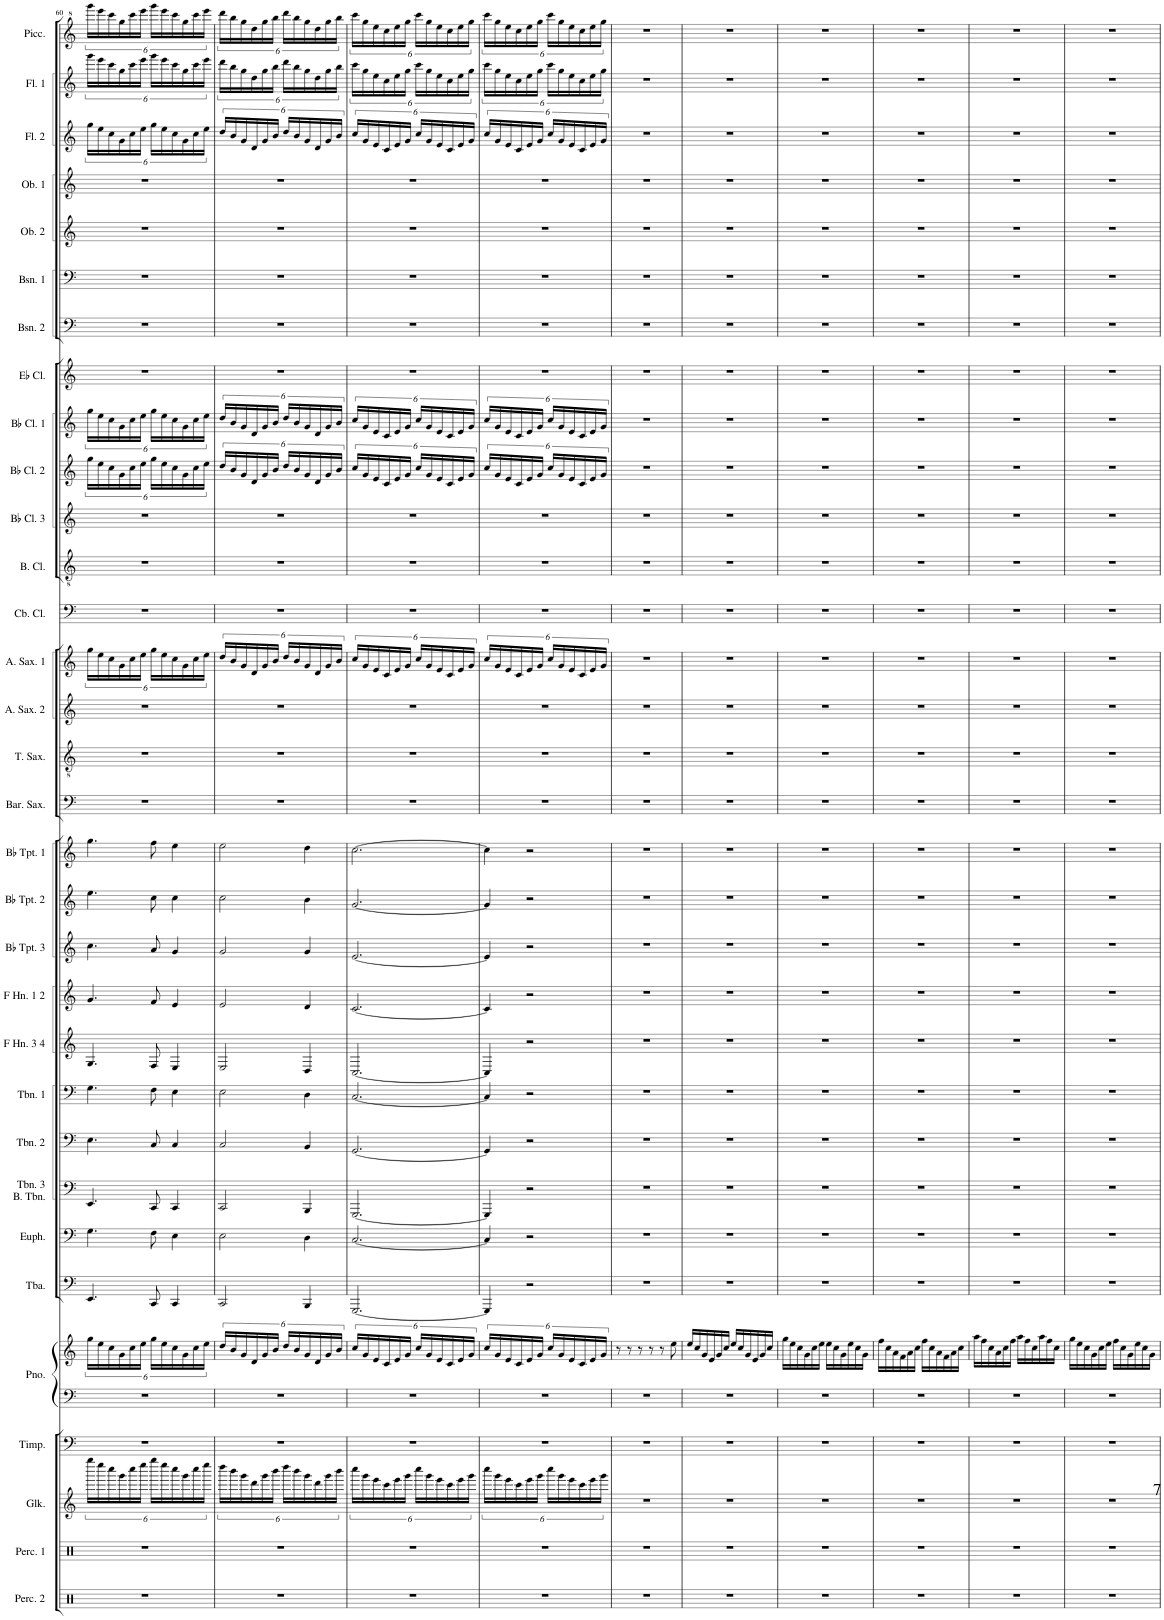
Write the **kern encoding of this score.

**kern	**kern	**kern	**kern	**kern	**kern	**kern	**kern	**kern	**kern	**kern	**kern	**kern	**kern	**kern	**kern	**kern	**kern	**kern	**kern	**kern	**kern	**kern	**kern	**kern	**kern	**kern	**kern	**kern	**kern	**kern	**kern	**kern
*part32	*part31	*part30	*part29	*part28	*part28	*part27	*part26	*part25	*part24	*part23	*part22	*part21	*part20	*part19	*part18	*part17	*part16	*part15	*part14	*part13	*part12	*part11	*part10	*part9	*part8	*part7	*part6	*part5	*part4	*part3	*part2	*part1
*staff33	*staff32	*staff31	*staff30	*staff29	*staff28	*staff27	*staff26	*staff25	*staff24	*staff23	*staff22	*staff21	*staff20	*staff19	*staff18	*staff17	*staff16	*staff15	*staff14	*staff13	*staff12	*staff11	*staff10	*staff9	*staff8	*staff7	*staff6	*staff5	*staff4	*staff3	*staff2	*staff1
*I"Percussion 2	*I"Percussion 1	*I"Glockenspiel	*I"Timpani	*I"Grand Piano	*	*I"Tuba	*I"Euphonium	*I"Trombone 3 &amp; Bass Trombone	*I"Trombone 2	*I"Trombone 1	*I"F Horn 3 &amp; 4	*I"F Horn 1 &amp; 2	*I"Bb Trumpet 3	*I"Bb Trumpet 2	*I"Bb Trumpet 1	*I"Baritone Saxophone	*I"Tenor Saxophone	*I"Alto Saxophone 2	*I"Alto Saxophone 1	*I"Contrabass Clarinet	*I"Bass Clarinet	*I"Bb Clarinet 3	*I"Bb Clarinet 2	*I"Bb Clarinet 1	*I"Eb Clarinet	*I"Bassoon 2	*I"Bassoon 1	*I"Oboe 2	*I"Oboe 1	*I"Flute 2	*I"Flute 1	*I"Piccolo
*I'Perc. 2	*I'Perc. 1	*I'Glk.	*I'Timp.	*I'Pno.	*	*I'Tba.	*I'Euph.	*I'Tbn. 3 B. Tbn.	*I'Tbn. 2	*I'Tbn. 1	*I'F Hn. 3 4	*I'F Hn. 1 2	*I'Bb Tpt. 3	*I'Bb Tpt. 2	*I'Bb Tpt. 1	*I'Bar. Sax.	*I'T. Sax.	*I'A. Sax. 2	*I'A. Sax. 1	*I'Cb. Cl.	*I'B. Cl.	*I'Bb Cl. 3	*I'Bb Cl. 2	*I'Bb Cl. 1	*I'Eb Cl.	*I'Bsn. 2	*I'Bsn. 1	*I'Ob. 2	*I'Ob. 1	*I'Fl. 2	*I'Fl. 1	*I'Picc.
!!LO:PB:g=z
*clefX	*clefX	*clefG2	*clefF4	*clefF4	*clefG2	*clefF4	*clefF4	*clefF4	*clefF4	*clefF4	*clefG2	*clefG2	*clefG2	*clefG2	*clefG2	*clefF4	*clefGv2	*clefG2	*clefG2	*clefF4	*clefGv2	*clefG2	*clefG2	*clefG2	*clefG2	*clefF4	*clefF4	*clefG2	*clefG2	*clefG2	*clefG2	*clefG^2
*	*	*	*	*	*	*	*	*	*	*	*ITrd4c7	*ITrd4c7	*ITrd1c2	*ITrd1c2	*ITrd1c2	*ITrd12c21	*ITrd8c14	*ITrd5c9	*ITrd5c9	*ITrd1c2	*ITrd8c14	*ITrd1c2	*ITrd1c2	*ITrd1c2	*ITrd1c2	*	*	*	*	*	*	*ITrd-7c-12
*k[]	*k[]	*k[]	*k[]	*k[]	*k[]	*k[]	*k[]	*k[]	*k[]	*k[]	*k[]	*k[]	*k[]	*k[]	*k[]	*k[]	*k[]	*k[]	*k[]	*k[]	*k[]	*k[]	*k[]	*k[]	*k[]	*k[]	*k[]	*k[]	*k[]	*k[]	*k[]	*k[]
*M6/8	*M6/8	*M6/8	*M6/8	*M6/8	*M6/8	*M6/8	*M6/8	*M6/8	*M6/8	*M6/8	*M6/8	*M6/8	*M6/8	*M6/8	*M6/8	*M6/8	*M6/8	*M6/8	*M6/8	*M6/8	*M6/8	*M6/8	*M6/8	*M6/8	*M6/8	*M6/8	*M6/8	*M6/8	*M6/8	*M6/8	*M6/8	*M6/8
=60	=60	=60	=60	=60	=60	=60	=60	=60	=60	=60	=60	=60	=60	=60	=60	=60	=60	=60	=60	=60	=60	=60	=60	=60	=60	=60	=60	=60	=60	=60	=60	=60
2.r	2.r	16gggg\LL	2.r	2.r	16gg\LL	4.EE/	4.G\	4.EE/	4.E\	4.G\	4.G/	4.g/	4.cc\	4.ee\	4.gg\	2.r	2.r	2.r	16gg\LL	2.r	2.r	2.r	16gg\LL	16gg\LL	2.r	2.r	2.r	2.r	2.r	16gg\LL	16ggg\LL	16gggg\LL
.	.	16eeee\	.	.	16ee\	.	.	.	.	.	.	.	.	.	.	.	.	.	16ee\	.	.	.	16ee\	16ee\	.	.	.	.	.	16ee\	16eee\	16eeee\
.	.	16cccc\	.	.	16cc\	.	.	.	.	.	.	.	.	.	.	.	.	.	16cc\	.	.	.	16cc\	16cc\	.	.	.	.	.	16cc\	16ccc\	16cccc\
.	.	16ggg\	.	.	16g\	.	.	.	.	.	.	.	.	.	.	.	.	.	16g\	.	.	.	16g\	16g\	.	.	.	.	.	16g\	16gg\	16ggg\
.	.	16cccc\	.	.	16cc\	.	.	.	.	.	.	.	.	.	.	.	.	.	16cc\	.	.	.	16cc\	16cc\	.	.	.	.	.	16cc\	16ccc\	16cccc\
.	.	16eeee\JJ	.	.	16ee\JJ	.	.	.	.	.	.	.	.	.	.	.	.	.	16ee\JJ	.	.	.	16ee\JJ	16ee\JJ	.	.	.	.	.	16ee\JJ	16eee\JJ	16eeee\JJ
.	.	16gggg\LL	.	.	16gg\LL	8CC/	8F\	8CC/	8C/	8F\	8F/	8f/	8a/	8cc\	8ff\	.	.	.	16gg\LL	.	.	.	16gg\LL	16gg\LL	.	.	.	.	.	16gg\LL	16ggg\LL	16gggg\LL
.	.	16eeee\	.	.	16ee\	.	.	.	.	.	.	.	.	.	.	.	.	.	16ee\	.	.	.	16ee\	16ee\	.	.	.	.	.	16ee\	16eee\	16eeee\
.	.	16cccc\	.	.	16cc\	4CC/	4E\	4CC/	4C/	4E\	4E/	4e/	4g/	4cc\	4ee\	.	.	.	16cc\	.	.	.	16cc\	16cc\	.	.	.	.	.	16cc\	16ccc\	16cccc\
.	.	16ggg\	.	.	16g\	.	.	.	.	.	.	.	.	.	.	.	.	.	16g\	.	.	.	16g\	16g\	.	.	.	.	.	16g\	16gg\	16ggg\
.	.	16cccc\	.	.	16cc\	.	.	.	.	.	.	.	.	.	.	.	.	.	16cc\	.	.	.	16cc\	16cc\	.	.	.	.	.	16cc\	16ccc\	16cccc\
.	.	16eeee\JJ	.	.	16ee\JJ	.	.	.	.	.	.	.	.	.	.	.	.	.	16ee\JJ	.	.	.	16ee\JJ	16ee\JJ	.	.	.	.	.	16ee\JJ	16eee\JJ	16eeee\JJ
=61	=61	=61	=61	=61	=61	=61	=61	=61	=61	=61	=61	=61	=61	=61	=61	=61	=61	=61	=61	=61	=61	=61	=61	=61	=61	=61	=61	=61	=61	=61	=61	=61
2.r	2.r	16dddd\LL	2.r	2.r	16dd/LL	2CC/	2E\	2CC/	2C/	2E\	2E/	2e/	2g/	2cc\	2ee\	2.r	2.r	2.r	16dd/LL	2.r	2.r	2.r	16dd/LL	16dd/LL	2.r	2.r	2.r	2.r	2.r	16dd/LL	16ddd\LL	16dddd\LL
.	.	16bbb\	.	.	16b/	.	.	.	.	.	.	.	.	.	.	.	.	.	16b/	.	.	.	16b/	16b/	.	.	.	.	.	16b/	16bb\	16bbb\
.	.	16ggg\	.	.	16g/	.	.	.	.	.	.	.	.	.	.	.	.	.	16g/	.	.	.	16g/	16g/	.	.	.	.	.	16g/	16gg\	16ggg\
.	.	16ddd\	.	.	16d/	.	.	.	.	.	.	.	.	.	.	.	.	.	16d/	.	.	.	16d/	16d/	.	.	.	.	.	16d/	16dd\	16ddd\
.	.	16ggg\	.	.	16g/	.	.	.	.	.	.	.	.	.	.	.	.	.	16g/	.	.	.	16g/	16g/	.	.	.	.	.	16g/	16gg\	16ggg\
.	.	16bbb\JJ	.	.	16b/JJ	.	.	.	.	.	.	.	.	.	.	.	.	.	16b/JJ	.	.	.	16b/JJ	16b/JJ	.	.	.	.	.	16b/JJ	16bb\JJ	16bbb\JJ
.	.	16dddd\LL	.	.	16dd/LL	.	.	.	.	.	.	.	.	.	.	.	.	.	16dd/LL	.	.	.	16dd/LL	16dd/LL	.	.	.	.	.	16dd/LL	16ddd\LL	16dddd\LL
.	.	16bbb\	.	.	16b/	.	.	.	.	.	.	.	.	.	.	.	.	.	16b/	.	.	.	16b/	16b/	.	.	.	.	.	16b/	16bb\	16bbb\
.	.	16ggg\	.	.	16g/	4BBB/	4D\	4BBB/	4BB/	4D\	4D/	4d/	4g/	4b\	4dd\	.	.	.	16g/	.	.	.	16g/	16g/	.	.	.	.	.	16g/	16gg\	16ggg\
.	.	16ddd\	.	.	16d/	.	.	.	.	.	.	.	.	.	.	.	.	.	16d/	.	.	.	16d/	16d/	.	.	.	.	.	16d/	16dd\	16ddd\
.	.	16ggg\	.	.	16g/	.	.	.	.	.	.	.	.	.	.	.	.	.	16g/	.	.	.	16g/	16g/	.	.	.	.	.	16g/	16gg\	16ggg\
.	.	16bbb\JJ	.	.	16b/JJ	.	.	.	.	.	.	.	.	.	.	.	.	.	16b/JJ	.	.	.	16b/JJ	16b/JJ	.	.	.	.	.	16b/JJ	16bb\JJ	16bbb\JJ
=62	=62	=62	=62	=62	=62	=62	=62	=62	=62	=62	=62	=62	=62	=62	=62	=62	=62	=62	=62	=62	=62	=62	=62	=62	=62	=62	=62	=62	=62	=62	=62	=62
2.r	2.r	16cccc\LL	2.r	2.r	16cc/LL	[2.GGG/	[2.C/	[2.GGG/	[2.GG/	[2.C/	[2.C/	[2.c/	[2.e/	[2.g/	[2.cc\	2.r	2.r	2.r	16cc/LL	2.r	2.r	2.r	16cc/LL	16cc/LL	2.r	2.r	2.r	2.r	2.r	16cc/LL	16ccc\LL	16cccc\LL
.	.	16ggg\	.	.	16g/	.	.	.	.	.	.	.	.	.	.	.	.	.	16g/	.	.	.	16g/	16g/	.	.	.	.	.	16g/	16gg\	16ggg\
.	.	16eee\	.	.	16e/	.	.	.	.	.	.	.	.	.	.	.	.	.	16e/	.	.	.	16e/	16e/	.	.	.	.	.	16e/	16ee\	16eee\
.	.	16ccc\	.	.	16c/	.	.	.	.	.	.	.	.	.	.	.	.	.	16c/	.	.	.	16c/	16c/	.	.	.	.	.	16c/	16cc\	16ccc\
.	.	16eee\	.	.	16e/	.	.	.	.	.	.	.	.	.	.	.	.	.	16e/	.	.	.	16e/	16e/	.	.	.	.	.	16e/	16ee\	16eee\
.	.	16ggg\JJ	.	.	16g/JJ	.	.	.	.	.	.	.	.	.	.	.	.	.	16g/JJ	.	.	.	16g/JJ	16g/JJ	.	.	.	.	.	16g/JJ	16gg\JJ	16ggg\JJ
.	.	16cccc\LL	.	.	16cc/LL	.	.	.	.	.	.	.	.	.	.	.	.	.	16cc/LL	.	.	.	16cc/LL	16cc/LL	.	.	.	.	.	16cc/LL	16ccc\LL	16cccc\LL
.	.	16ggg\	.	.	16g/	.	.	.	.	.	.	.	.	.	.	.	.	.	16g/	.	.	.	16g/	16g/	.	.	.	.	.	16g/	16gg\	16ggg\
.	.	16eee\	.	.	16e/	.	.	.	.	.	.	.	.	.	.	.	.	.	16e/	.	.	.	16e/	16e/	.	.	.	.	.	16e/	16ee\	16eee\
.	.	16ccc\	.	.	16c/	.	.	.	.	.	.	.	.	.	.	.	.	.	16c/	.	.	.	16c/	16c/	.	.	.	.	.	16c/	16cc\	16ccc\
.	.	16eee\	.	.	16e/	.	.	.	.	.	.	.	.	.	.	.	.	.	16e/	.	.	.	16e/	16e/	.	.	.	.	.	16e/	16ee\	16eee\
.	.	16ggg\JJ	.	.	16g/JJ	.	.	.	.	.	.	.	.	.	.	.	.	.	16g/JJ	.	.	.	16g/JJ	16g/JJ	.	.	.	.	.	16g/JJ	16gg\JJ	16ggg\JJ
=63	=63	=63	=63	=63	=63	=63	=63	=63	=63	=63	=63	=63	=63	=63	=63	=63	=63	=63	=63	=63	=63	=63	=63	=63	=63	=63	=63	=63	=63	=63	=63	=63
2.r	2.r	16cccc\LL	2.r	2.r	16cc/LL	4GGG/]	4C/]	4GGG/]	4GG/]	4C/]	4C/]	4c/]	4e/]	4g/]	4cc\]	2.r	2.r	2.r	16cc/LL	2.r	2.r	2.r	16cc/LL	16cc/LL	2.r	2.r	2.r	2.r	2.r	16cc/LL	16ccc\LL	16cccc\LL
.	.	16ggg\	.	.	16g/	.	.	.	.	.	.	.	.	.	.	.	.	.	16g/	.	.	.	16g/	16g/	.	.	.	.	.	16g/	16gg\	16ggg\
.	.	16eee\	.	.	16e/	.	.	.	.	.	.	.	.	.	.	.	.	.	16e/	.	.	.	16e/	16e/	.	.	.	.	.	16e/	16ee\	16eee\
.	.	16ccc\	.	.	16c/	.	.	.	.	.	.	.	.	.	.	.	.	.	16c/	.	.	.	16c/	16c/	.	.	.	.	.	16c/	16cc\	16ccc\
.	.	16eee\	.	.	16e/	2r	2r	2r	2r	2r	2r	2r	2r	2r	2r	.	.	.	16e/	.	.	.	16e/	16e/	.	.	.	.	.	16e/	16ee\	16eee\
.	.	16ggg\JJ	.	.	16g/JJ	.	.	.	.	.	.	.	.	.	.	.	.	.	16g/JJ	.	.	.	16g/JJ	16g/JJ	.	.	.	.	.	16g/JJ	16gg\JJ	16ggg\JJ
.	.	16cccc\LL	.	.	16cc/LL	.	.	.	.	.	.	.	.	.	.	.	.	.	16cc/LL	.	.	.	16cc/LL	16cc/LL	.	.	.	.	.	16cc/LL	16ccc\LL	16cccc\LL
.	.	16ggg\	.	.	16g/	.	.	.	.	.	.	.	.	.	.	.	.	.	16g/	.	.	.	16g/	16g/	.	.	.	.	.	16g/	16gg\	16ggg\
.	.	16eee\	.	.	16e/	.	.	.	.	.	.	.	.	.	.	.	.	.	16e/	.	.	.	16e/	16e/	.	.	.	.	.	16e/	16ee\	16eee\
.	.	16ccc\	.	.	16c/	.	.	.	.	.	.	.	.	.	.	.	.	.	16c/	.	.	.	16c/	16c/	.	.	.	.	.	16c/	16cc\	16ccc\
.	.	16eee\	.	.	16e/	.	.	.	.	.	.	.	.	.	.	.	.	.	16e/	.	.	.	16e/	16e/	.	.	.	.	.	16e/	16ee\	16eee\
.	.	16ggg\JJ	.	.	16g/JJ	.	.	.	.	.	.	.	.	.	.	.	.	.	16g/JJ	.	.	.	16g/JJ	16g/JJ	.	.	.	.	.	16g/JJ	16gg\JJ	16ggg\JJ
=64	=64	=64	=64	=64	=64	=64	=64	=64	=64	=64	=64	=64	=64	=64	=64	=64	=64	=64	=64	=64	=64	=64	=64	=64	=64	=64	=64	=64	=64	=64	=64	=64
2.r	2.r	2.r	2.r	2.r	8r	2.r	2.r	2.r	2.r	2.r	2.r	2.r	2.r	2.r	2.r	2.r	2.r	2.r	2.r	2.r	2.r	2.r	2.r	2.r	2.r	2.r	2.r	2.r	2.r	2.r	2.r	2.r
.	.	.	.	.	8r	.	.	.	.	.	.	.	.	.	.	.	.	.	.	.	.	.	.	.	.	.	.	.	.	.	.	.
.	.	.	.	.	8r	.	.	.	.	.	.	.	.	.	.	.	.	.	.	.	.	.	.	.	.	.	.	.	.	.	.	.
.	.	.	.	.	8r	.	.	.	.	.	.	.	.	.	.	.	.	.	.	.	.	.	.	.	.	.	.	.	.	.	.	.
.	.	.	.	.	8r	.	.	.	.	.	.	.	.	.	.	.	.	.	.	.	.	.	.	.	.	.	.	.	.	.	.	.
.	.	.	.	.	8ee\	.	.	.	.	.	.	.	.	.	.	.	.	.	.	.	.	.	.	.	.	.	.	.	.	.	.	.
=65	=65	=65	=65	=65	=65	=65	=65	=65	=65	=65	=65	=65	=65	=65	=65	=65	=65	=65	=65	=65	=65	=65	=65	=65	=65	=65	=65	=65	=65	=65	=65	=65
2.r	2.r	2.r	2.r	2.r	16ee/LL	2.r	2.r	2.r	2.r	2.r	2.r	2.r	2.r	2.r	2.r	2.r	2.r	2.r	2.r	2.r	2.r	2.r	2.r	2.r	2.r	2.r	2.r	2.r	2.r	2.r	2.r	2.r
.	.	.	.	.	16cc/	.	.	.	.	.	.	.	.	.	.	.	.	.	.	.	.	.	.	.	.	.	.	.	.	.	.	.
.	.	.	.	.	16g/	.	.	.	.	.	.	.	.	.	.	.	.	.	.	.	.	.	.	.	.	.	.	.	.	.	.	.
.	.	.	.	.	16e/	.	.	.	.	.	.	.	.	.	.	.	.	.	.	.	.	.	.	.	.	.	.	.	.	.	.	.
.	.	.	.	.	16g/	.	.	.	.	.	.	.	.	.	.	.	.	.	.	.	.	.	.	.	.	.	.	.	.	.	.	.
.	.	.	.	.	16cc/JJ	.	.	.	.	.	.	.	.	.	.	.	.	.	.	.	.	.	.	.	.	.	.	.	.	.	.	.
.	.	.	.	.	16ee/LL	.	.	.	.	.	.	.	.	.	.	.	.	.	.	.	.	.	.	.	.	.	.	.	.	.	.	.
.	.	.	.	.	16cc/	.	.	.	.	.	.	.	.	.	.	.	.	.	.	.	.	.	.	.	.	.	.	.	.	.	.	.
.	.	.	.	.	16g/	.	.	.	.	.	.	.	.	.	.	.	.	.	.	.	.	.	.	.	.	.	.	.	.	.	.	.
.	.	.	.	.	16e/	.	.	.	.	.	.	.	.	.	.	.	.	.	.	.	.	.	.	.	.	.	.	.	.	.	.	.
.	.	.	.	.	16g/	.	.	.	.	.	.	.	.	.	.	.	.	.	.	.	.	.	.	.	.	.	.	.	.	.	.	.
.	.	.	.	.	16cc/JJ	.	.	.	.	.	.	.	.	.	.	.	.	.	.	.	.	.	.	.	.	.	.	.	.	.	.	.
=66	=66	=66	=66	=66	=66	=66	=66	=66	=66	=66	=66	=66	=66	=66	=66	=66	=66	=66	=66	=66	=66	=66	=66	=66	=66	=66	=66	=66	=66	=66	=66	=66
2.r	2.r	2.r	2.r	2.r	16gg\LL	2.r	2.r	2.r	2.r	2.r	2.r	2.r	2.r	2.r	2.r	2.r	2.r	2.r	2.r	2.r	2.r	2.r	2.r	2.r	2.r	2.r	2.r	2.r	2.r	2.r	2.r	2.r
.	.	.	.	.	16ee\	.	.	.	.	.	.	.	.	.	.	.	.	.	.	.	.	.	.	.	.	.	.	.	.	.	.	.
.	.	.	.	.	16cc\	.	.	.	.	.	.	.	.	.	.	.	.	.	.	.	.	.	.	.	.	.	.	.	.	.	.	.
.	.	.	.	.	16g\	.	.	.	.	.	.	.	.	.	.	.	.	.	.	.	.	.	.	.	.	.	.	.	.	.	.	.
.	.	.	.	.	16cc\	.	.	.	.	.	.	.	.	.	.	.	.	.	.	.	.	.	.	.	.	.	.	.	.	.	.	.
.	.	.	.	.	16ee\JJ	.	.	.	.	.	.	.	.	.	.	.	.	.	.	.	.	.	.	.	.	.	.	.	.	.	.	.
.	.	.	.	.	16ee\LL	.	.	.	.	.	.	.	.	.	.	.	.	.	.	.	.	.	.	.	.	.	.	.	.	.	.	.
.	.	.	.	.	16cc\	.	.	.	.	.	.	.	.	.	.	.	.	.	.	.	.	.	.	.	.	.	.	.	.	.	.	.
.	.	.	.	.	16g\	.	.	.	.	.	.	.	.	.	.	.	.	.	.	.	.	.	.	.	.	.	.	.	.	.	.	.
.	.	.	.	.	16ee\	.	.	.	.	.	.	.	.	.	.	.	.	.	.	.	.	.	.	.	.	.	.	.	.	.	.	.
.	.	.	.	.	16cc\	.	.	.	.	.	.	.	.	.	.	.	.	.	.	.	.	.	.	.	.	.	.	.	.	.	.	.
.	.	.	.	.	16g\JJ	.	.	.	.	.	.	.	.	.	.	.	.	.	.	.	.	.	.	.	.	.	.	.	.	.	.	.
=67	=67	=67	=67	=67	=67	=67	=67	=67	=67	=67	=67	=67	=67	=67	=67	=67	=67	=67	=67	=67	=67	=67	=67	=67	=67	=67	=67	=67	=67	=67	=67	=67
2.r	2.r	2.r	2.r	2.r	16ff\LL	2.r	2.r	2.r	2.r	2.r	2.r	2.r	2.r	2.r	2.r	2.r	2.r	2.r	2.r	2.r	2.r	2.r	2.r	2.r	2.r	2.r	2.r	2.r	2.r	2.r	2.r	2.r
.	.	.	.	.	16cc\	.	.	.	.	.	.	.	.	.	.	.	.	.	.	.	.	.	.	.	.	.	.	.	.	.	.	.
.	.	.	.	.	16a\	.	.	.	.	.	.	.	.	.	.	.	.	.	.	.	.	.	.	.	.	.	.	.	.	.	.	.
.	.	.	.	.	16f\	.	.	.	.	.	.	.	.	.	.	.	.	.	.	.	.	.	.	.	.	.	.	.	.	.	.	.
.	.	.	.	.	16a\	.	.	.	.	.	.	.	.	.	.	.	.	.	.	.	.	.	.	.	.	.	.	.	.	.	.	.
.	.	.	.	.	16cc\JJ	.	.	.	.	.	.	.	.	.	.	.	.	.	.	.	.	.	.	.	.	.	.	.	.	.	.	.
.	.	.	.	.	16ff\LL	.	.	.	.	.	.	.	.	.	.	.	.	.	.	.	.	.	.	.	.	.	.	.	.	.	.	.
.	.	.	.	.	16cc\	.	.	.	.	.	.	.	.	.	.	.	.	.	.	.	.	.	.	.	.	.	.	.	.	.	.	.
.	.	.	.	.	16a\	.	.	.	.	.	.	.	.	.	.	.	.	.	.	.	.	.	.	.	.	.	.	.	.	.	.	.
.	.	.	.	.	16f\	.	.	.	.	.	.	.	.	.	.	.	.	.	.	.	.	.	.	.	.	.	.	.	.	.	.	.
.	.	.	.	.	16a\	.	.	.	.	.	.	.	.	.	.	.	.	.	.	.	.	.	.	.	.	.	.	.	.	.	.	.
.	.	.	.	.	16cc\JJ	.	.	.	.	.	.	.	.	.	.	.	.	.	.	.	.	.	.	.	.	.	.	.	.	.	.	.
=68	=68	=68	=68	=68	=68	=68	=68	=68	=68	=68	=68	=68	=68	=68	=68	=68	=68	=68	=68	=68	=68	=68	=68	=68	=68	=68	=68	=68	=68	=68	=68	=68
2.r	2.r	2.r	2.r	2.r	16aa\LL	2.r	2.r	2.r	2.r	2.r	2.r	2.r	2.r	2.r	2.r	2.r	2.r	2.r	2.r	2.r	2.r	2.r	2.r	2.r	2.r	2.r	2.r	2.r	2.r	2.r	2.r	2.r
.	.	.	.	.	16ff\	.	.	.	.	.	.	.	.	.	.	.	.	.	.	.	.	.	.	.	.	.	.	.	.	.	.	.
.	.	.	.	.	16cc\	.	.	.	.	.	.	.	.	.	.	.	.	.	.	.	.	.	.	.	.	.	.	.	.	.	.	.
.	.	.	.	.	16a\	.	.	.	.	.	.	.	.	.	.	.	.	.	.	.	.	.	.	.	.	.	.	.	.	.	.	.
.	.	.	.	.	16cc\	.	.	.	.	.	.	.	.	.	.	.	.	.	.	.	.	.	.	.	.	.	.	.	.	.	.	.
.	.	.	.	.	16ff\JJ	.	.	.	.	.	.	.	.	.	.	.	.	.	.	.	.	.	.	.	.	.	.	.	.	.	.	.
.	.	.	.	.	16aa\LL	.	.	.	.	.	.	.	.	.	.	.	.	.	.	.	.	.	.	.	.	.	.	.	.	.	.	.
.	.	.	.	.	16ff\	.	.	.	.	.	.	.	.	.	.	.	.	.	.	.	.	.	.	.	.	.	.	.	.	.	.	.
.	.	.	.	.	16cc\	.	.	.	.	.	.	.	.	.	.	.	.	.	.	.	.	.	.	.	.	.	.	.	.	.	.	.
.	.	.	.	.	16aa\	.	.	.	.	.	.	.	.	.	.	.	.	.	.	.	.	.	.	.	.	.	.	.	.	.	.	.
.	.	.	.	.	16ff\	.	.	.	.	.	.	.	.	.	.	.	.	.	.	.	.	.	.	.	.	.	.	.	.	.	.	.
.	.	.	.	.	16cc\JJ	.	.	.	.	.	.	.	.	.	.	.	.	.	.	.	.	.	.	.	.	.	.	.	.	.	.	.
=69	=69	=69	=69	=69	=69	=69	=69	=69	=69	=69	=69	=69	=69	=69	=69	=69	=69	=69	=69	=69	=69	=69	=69	=69	=69	=69	=69	=69	=69	=69	=69	=69
2.r	2.r	2.r	2.r	2.r	16gg\LL	2.r	2.r	2.r	2.r	2.r	2.r	2.r	2.r	2.r	2.r	2.r	2.r	2.r	2.r	2.r	2.r	2.r	2.r	2.r	2.r	2.r	2.r	2.r	2.r	2.r	2.r	2.r
.	.	.	.	.	16ee\	.	.	.	.	.	.	.	.	.	.	.	.	.	.	.	.	.	.	.	.	.	.	.	.	.	.	.
.	.	.	.	.	16cc\	.	.	.	.	.	.	.	.	.	.	.	.	.	.	.	.	.	.	.	.	.	.	.	.	.	.	.
.	.	.	.	.	16g\	.	.	.	.	.	.	.	.	.	.	.	.	.	.	.	.	.	.	.	.	.	.	.	.	.	.	.
.	.	.	.	.	16cc\	.	.	.	.	.	.	.	.	.	.	.	.	.	.	.	.	.	.	.	.	.	.	.	.	.	.	.
.	.	.	.	.	16ee\JJ	.	.	.	.	.	.	.	.	.	.	.	.	.	.	.	.	.	.	.	.	.	.	.	.	.	.	.
.	.	.	.	.	16ff\LL	.	.	.	.	.	.	.	.	.	.	.	.	.	.	.	.	.	.	.	.	.	.	.	.	.	.	.
.	.	.	.	.	16cc\	.	.	.	.	.	.	.	.	.	.	.	.	.	.	.	.	.	.	.	.	.	.	.	.	.	.	.
.	.	.	.	.	16g\	.	.	.	.	.	.	.	.	.	.	.	.	.	.	.	.	.	.	.	.	.	.	.	.	.	.	.
.	.	.	.	.	16ee\	.	.	.	.	.	.	.	.	.	.	.	.	.	.	.	.	.	.	.	.	.	.	.	.	.	.	.
.	.	.	.	.	16cc\	.	.	.	.	.	.	.	.	.	.	.	.	.	.	.	.	.	.	.	.	.	.	.	.	.	.	.
.	.	.	.	.	16g\JJ	.	.	.	.	.	.	.	.	.	.	.	.	.	.	.	.	.	.	.	.	.	.	.	.	.	.	.
=	=	=	=	=	=	=	=	=	=	=	=	=	=	=	=	=	=	=	=	=	=	=	=	=	=	=	=	=	=	=	=	=
*-	*-	*-	*-	*-	*-	*-	*-	*-	*-	*-	*-	*-	*-	*-	*-	*-	*-	*-	*-	*-	*-	*-	*-	*-	*-	*-	*-	*-	*-	*-	*-	*-
